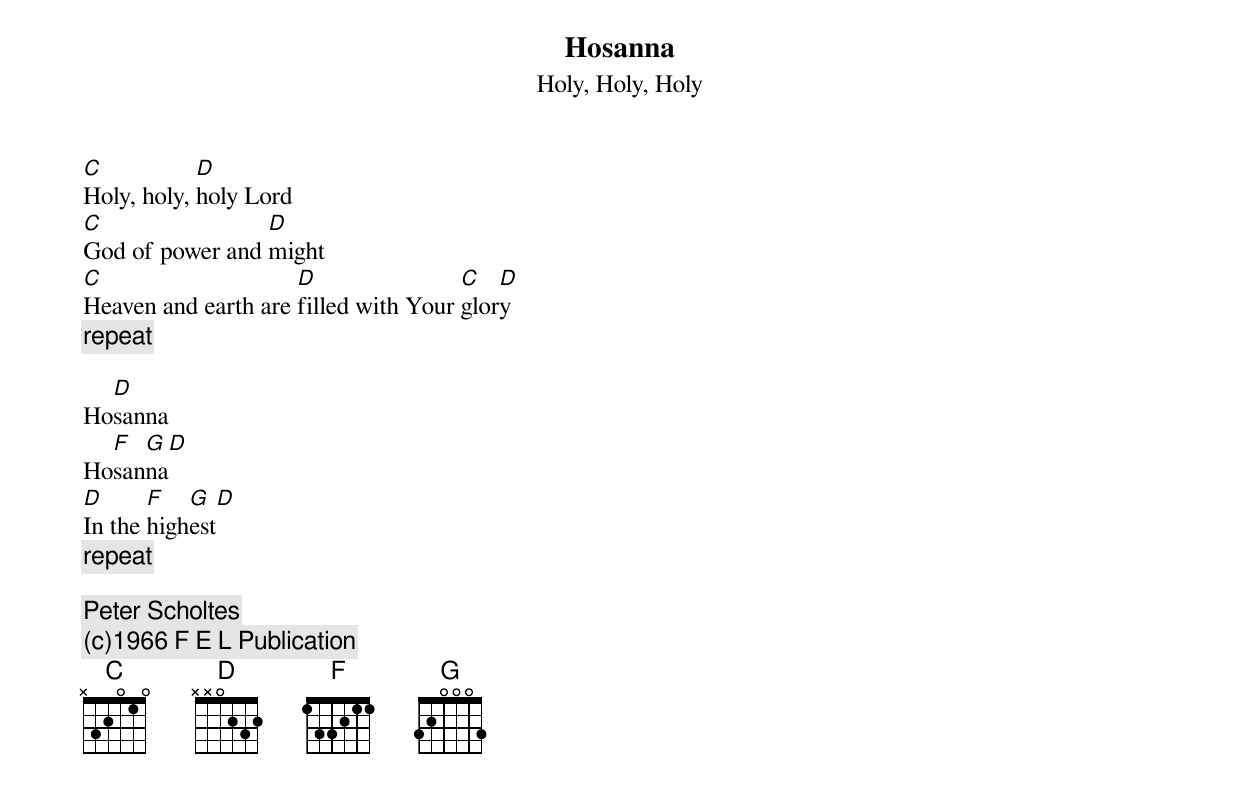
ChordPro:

{title:Hosanna}
{subtitle:Holy, Holy, Holy}

[C]Holy, holy, [D]holy Lord
[C]God of power and [D]might
[C]Heaven and earth are [D]filled with Your [C]glor[D]y
{comment:repeat}

Ho[D]sanna
Ho[F]san[G]na[D]
[D]In the [F]high[G]est[D]
{comment:repeat}

{c:Peter Scholtes}
{c:(c)1966 F E L Publication}
